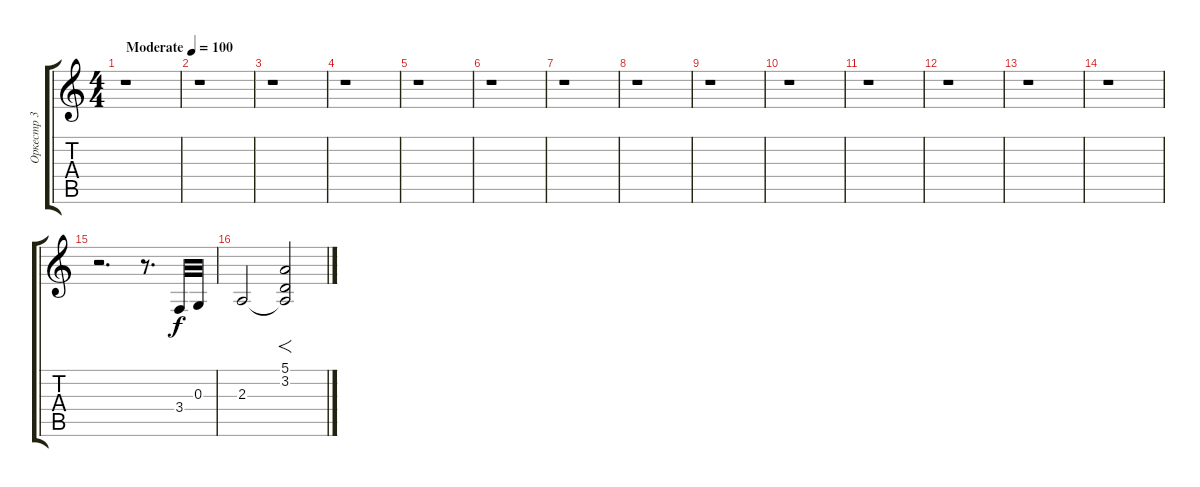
\track ("Оркестр 3" "Оркестр 3") {instrument trumpet}
\staff {score tabs}
\tuning (E4 B3 G3 D3 A2 E2) {hide}
\ts (4 4)
\tempo (100 "Moderate")
\clef g2
\ks c
r.1{dy f instrument trumpet} |
r.1 |
r.1 |
r.1 |
r.1 |
r.1 |
r.1 |
r.1 |
r.1 |
r.1 |
r.1 |
r.1 |
r.1 |
r.1 |
r.2{d instrument trumpet} r.8{d} 3.4.32 0.3.32 |
2.3.2 (5.1 3.2 2.3{t}).2{f}
